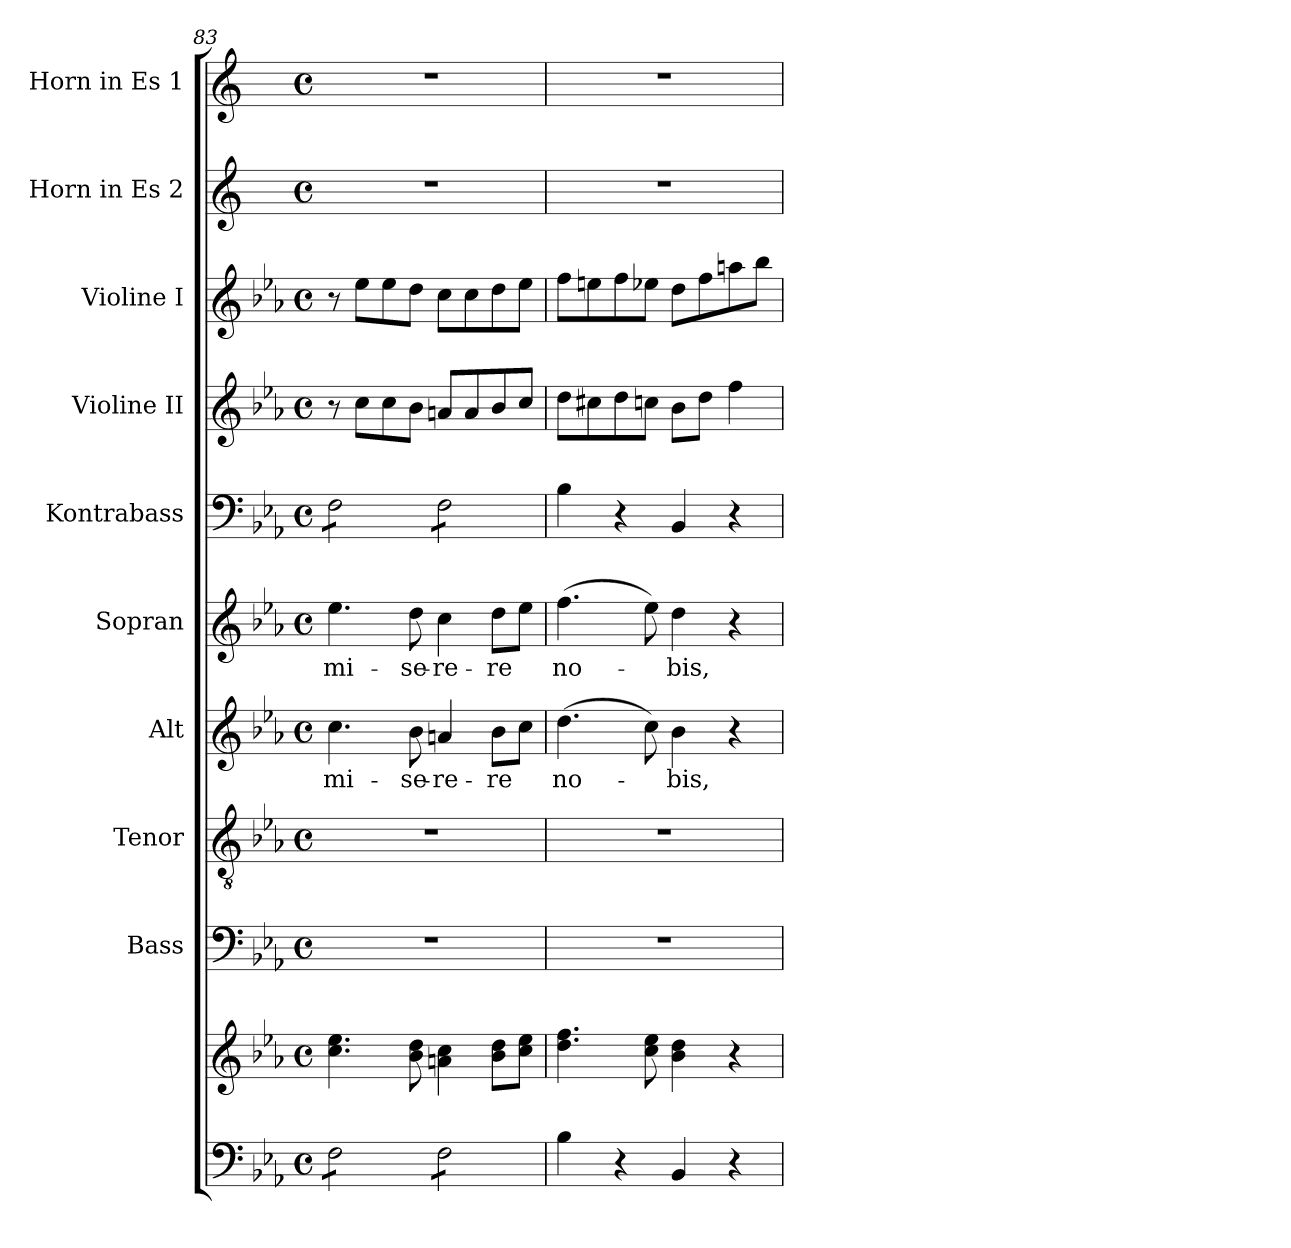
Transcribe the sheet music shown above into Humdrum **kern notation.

**kern	**kern	**kern	**kern	**kern	**text	**kern	**text	**kern	**kern	**kern	**kern	**kern
*part10	*part10	*part9	*part8	*part7	*part7	*part6	*part6	*part5	*part4	*part3	*part2	*part1
*staff11	*staff10	*staff9	*staff8	*staff7	*staff7	*staff6	*staff6	*staff5	*staff4	*staff3	*staff2	*staff1
*	*	*I"Bass	*I"Tenor	*I"Alt	*	*I"Sopran	*	*I"Kontrabass	*I"Violine II	*I"Violine I	*I"Horn in Es 2	*I"Horn in Es 1
*	*	*I'B.	*I'T.	*I'A.	*	*I'S.	*	*I'Kb.	*I'Vl. II	*I'Vl. I	*I'Hr. Es 2	*I'Hr. Es 1
*clefF4	*clefG2	*clefF4	*clefGv2	*clefG2	*	*clefG2	*	*clefF4	*clefG2	*clefG2	*clefG2	*clefG2
*	*	*	*	*	*	*	*	*ITrd7c12	*	*	*ITrd5c9	*ITrd5c9
*k[b-e-a-]	*k[b-e-a-]	*k[b-e-a-]	*k[b-e-a-]	*k[b-e-a-]	*	*k[b-e-a-]	*	*k[b-e-a-]	*k[b-e-a-]	*k[b-e-a-]	*k[b-e-a-]	*k[b-e-a-]
*E-:	*E-:	*E-:	*E-:	*E-:	*	*E-:	*	*E-:	*E-:	*E-:	*E-:	*E-:
*M4/4	*M4/4	*M4/4	*M4/4	*M4/4	*	*M4/4	*	*M4/4	*M4/4	*M4/4	*M4/4	*M4/4
*met(c)	*met(c)	*met(c)	*met(c)	*met(c)	*	*met(c)	*	*met(c)	*met(c)	*met(c)	*met(c)	*met(c)
=83	=83	=83	=83	=83	=83	=83	=83	=83	=83	=83	=83	=83
!	!	!	!	!	!LO:LY:b	!	!LO:LY:b	!	!	!	!	!
*tremolo	*	*	*	*	*	*	*	*	*	*	*	*
*	*	*	*	*	*	*	*	*tremolo	*	*	*	*
8F\L	4.cc\ 4.ee-\	1r	1r	4.cc\	mi-	4.ee-\	mi-	8FF\L	8r	8r	1r	1r
8F\	.	.	.	.	.	.	.	8FF\	8cc\L	8ee-\L	.	.
8F\	.	.	.	.	.	.	.	8FF\	8cc\	8ee-\	.	.
!	!	!	!	!	!LO:LY:b	!	!LO:LY:b	!	!	!	!	!
8F\J	8b-\ 8dd\	.	.	8b-\	-se-	8dd\	-se-	8FF\J	8b-\J	8dd\J	.	.
!	!	!	!	!	!LO:LY:b	!	!LO:LY:b	!	!	!	!	!
8F\L	4an\ 4cc\	.	.	4an/	-re-	4cc\	-re-	8FF\L	8an/L	8cc\L	.	.
8F\	.	.	.	.	.	.	.	8FF\	8a/	8cc\	.	.
!	!	!	!	!	!LO:LY:b	!	!LO:LY:b	!	!	!	!	!
8F\	8b-\ 8dd\L	.	.	8b-\L	-re	8dd\L	-re	8FF\	8b-/	8dd\	.	.
8F\J	8cc\ 8ee-\J	.	.	8cc\J	.	8ee-\J	.	8FF\J	8cc/J	8ee-\J	.	.
*	*	*	*	*	*	*	*	*Xtremolo	*	*	*	*
*Xtremolo	*	*	*	*	*	*	*	*	*	*	*	*
=84	=84	=84	=84	=84	=84	=84	=84	=84	=84	=84	=84	=84
!	!	!	!	!	!LO:LY:b	!	!LO:LY:b	!	!	!	!	!
4B-\	4.dd\ 4.ff\	1r	1r	(>4.dd\	no-	(>4.ff\	no-	4BB-\	8dd\L	8ff\L	1r	1r
.	.	.	.	.	.	.	.	.	8cc#X\	8een\	.	.
4r	.	.	.	.	.	.	.	4r	8dd\	8ff\	.	.
.	8cc\ 8ee-\	.	.	8cc\)	.	8ee-\)	.	.	8ccn\J	8ee-X\J	.	.
!	!	!	!	!	!LO:LY:b	!	!LO:LY:b	!	!	!	!	!
4BB-/	4b-\ 4dd\	.	.	4b-\	-bis,	4dd\	-bis,	4BBB-/	8b-\L	8dd\L	.	.
.	.	.	.	.	.	.	.	.	8dd\J	8ff\	.	.
4r	4r	.	.	4r	.	4r	.	4r	4ff\	8aan\	.	.
.	.	.	.	.	.	.	.	.	.	8bb-\J	.	.
=	=	=	=	=	=	=	=	=	=	=	=	=
*-	*-	*-	*-	*-	*-	*-	*-	*-	*-	*-	*-	*-
